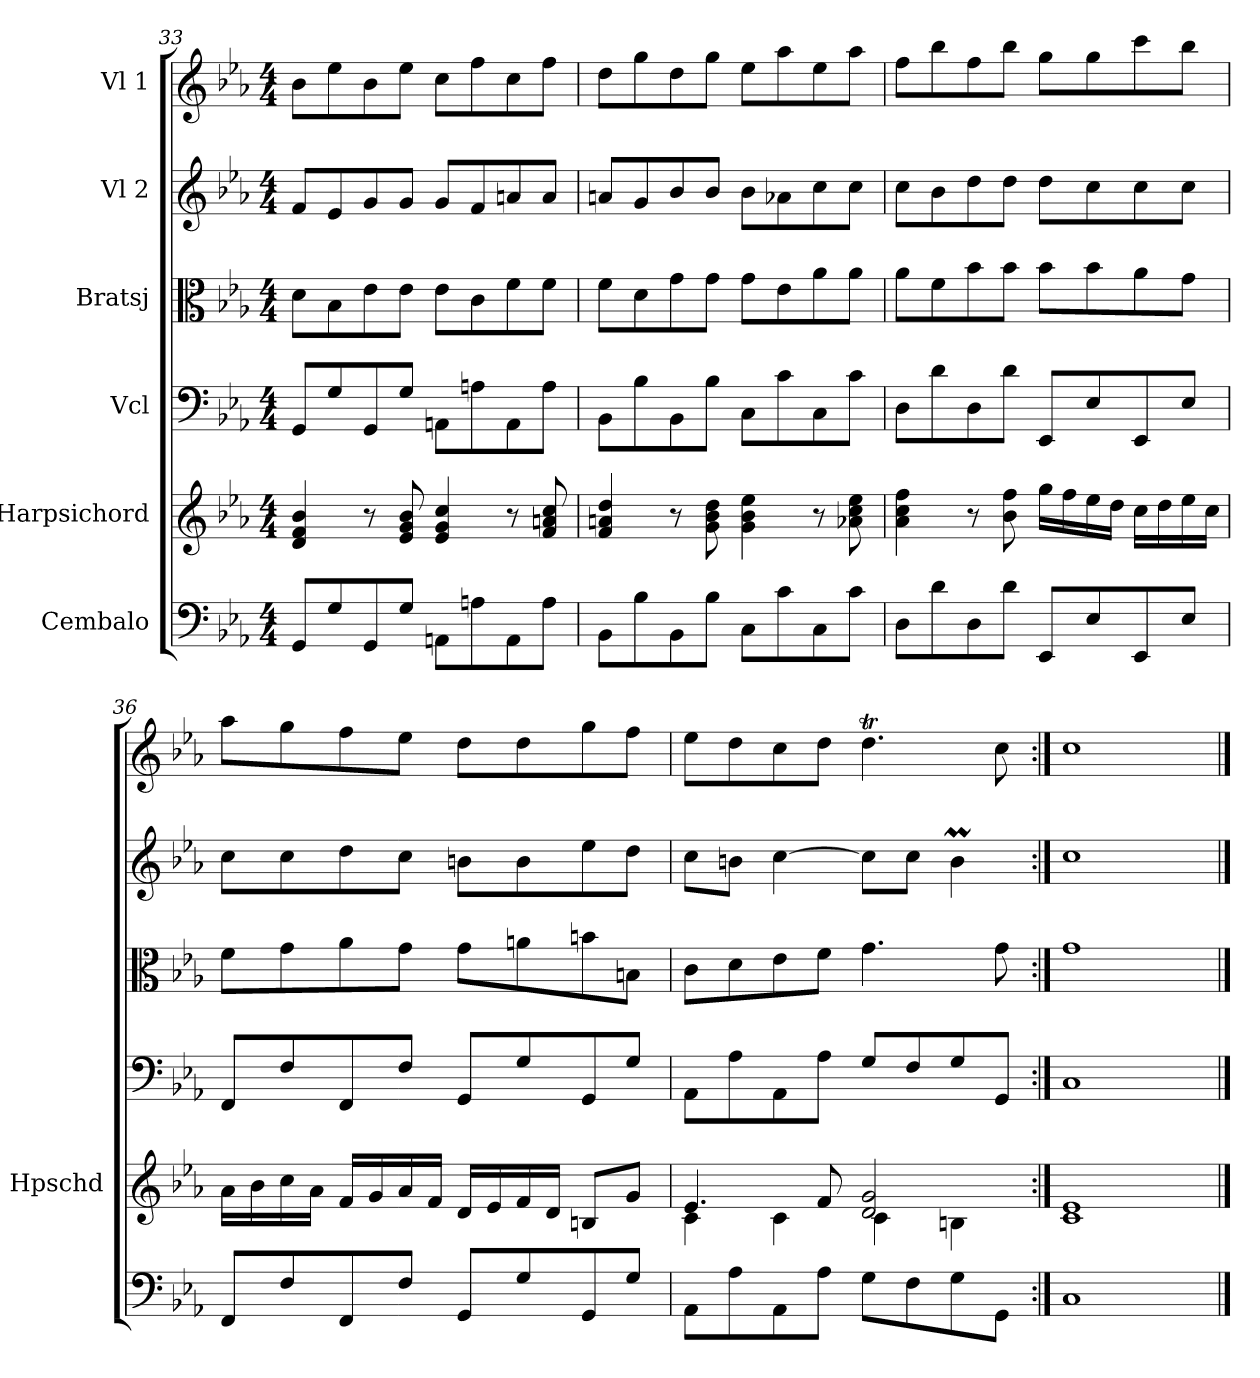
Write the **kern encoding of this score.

**kern	**kern	**kern	**kern	**kern	**kern
*part6	*part5	*part4	*part3	*part2	*part1
*staff6	*staff5	*staff4	*staff3	*staff2	*staff1
*I"Cembalo	*I"Harpsichord	*I"Vcl	*I"Bratsj	*I"Vl 2	*I"Vl 1
*	*I'Hpschd	*	*	*	*
!!LO:PB:g=z
*clefF4	*clefG2	*clefF4	*clefC3	*clefG2	*clefG2
*k[b-e-a-]	*k[b-e-a-]	*k[b-e-a-]	*k[b-e-a-]	*k[b-e-a-]	*k[b-e-a-]
*M4/4	*M4/4	*M4/4	*M4/4	*M4/4	*M4/4
=33	=33	=33	=33	=33	=33
8GG/L	4d/ 4f/ 4b-/	8GG/L	8d\L	8f/L	8b-\L
8G/	.	8G/	8B-\	8e-/	8ee-\
8GG/	8r	8GG/	8e-\	8g/	8b-\
8G/J	8e-/ 8g/ 8b-/	8G/J	8e-\J	8g/J	8ee-\J
8AAn\L	4e-/ 4g/ 4cc/	8AAn\L	8e-\L	8g/L	8cc\L
8An\	.	8An\	8c\	8f/	8ff\
8AA\	8r	8AA\	8f\	8an/	8cc\
8A\J	8f/ 8an/ 8cc/	8A\J	8f\J	8a/J	8ff\J
=34	=34	=34	=34	=34	=34
8BB-\L	4f/ 4an/ 4dd/	8BB-\L	8f\L	8an/L	8dd\L
8B-\	.	8B-\	8d\	8g/	8gg\
8BB-\	8r	8BB-\	8g\	8b-/	8dd\
8B-\J	8g\ 8b-\ 8dd\	8B-\J	8g\J	8b-/J	8gg\J
8C\L	4g\ 4b-\ 4ee-\	8C\L	8g\L	8b-\L	8ee-\L
8c\	.	8c\	8e-\	8a-X\	8aa-\
8C\	8r	8C\	8a-\	8cc\	8ee-\
8c\J	8a-X\ 8cc\ 8ee-\	8c\J	8a-\J	8cc\J	8aa-\J
=35	=35	=35	=35	=35	=35
8D\L	4a-\ 4cc\ 4ff\	8D\L	8a-\L	8cc\L	8ff\L
8d\	.	8d\	8f\	8b-\	8bb-\
8D\	8r	8D\	8b-\	8dd\	8ff\
8d\J	8b-\ 8ff\	8d\J	8b-\J	8dd\J	8bb-\J
8EE-/L	16gg\LL	8EE-/L	8b-\L	8dd\L	8gg\L
.	16ff\	.	.	.	.
8E-/	16ee-\	8E-/	8b-\	8cc\	8gg\
.	16dd\JJ	.	.	.	.
8EE-/	16cc\LL	8EE-/	8a-\	8cc\	8ccc\
.	16dd\	.	.	.	.
8E-/J	16ee-\	8E-/J	8g\J	8cc\J	8bb-\J
.	16cc\JJ	.	.	.	.
!!LO:LB:g=z
=36	=36	=36	=36	=36	=36
8FF/L	16a-\LL	8FF/L	8f\L	8cc\L	8aa-\L
.	16b-\	.	.	.	.
8F/	16cc\	8F/	8g\	8cc\	8gg\
.	16a-\JJ	.	.	.	.
8FF/	16f/LL	8FF/	8a-\	8dd\	8ff\
.	16g/	.	.	.	.
8F/J	16a-/	8F/J	8g\J	8cc\J	8ee-\J
.	16f/JJ	.	.	.	.
8GG/L	16d/LL	8GG/L	8g\L	8bn\L	8dd\L
.	16e-/	.	.	.	.
8G/	16f/	8G/	8an\	8b\	8dd\
.	16d/JJ	.	.	.	.
8GG/	8Bn/L	8GG/	8bn\	8ee-\	8gg\
8G/J	8g/J	8G/J	8Bn\J	8dd\J	8ff\J
=37	=37	=37	=37	=37	=37
*	*^	*	*	*	*
8AA-\L	4.e-/	4c\	8AA-\L	8c\L	8cc\L	8ee-\L
8A-\	.	.	8A-\	8d\	8bn\J	8dd\
8AA-\	.	4c\	8AA-\	8e-\	[4cc\	8cc\
8A-\J	8f/	.	8A-\J	8f\J	.	8dd\J
8G\L	2d/ 2g/	4c\	8G/L	4.g\	8cc\L]	4.ddt\
8F\	.	.	8F/	.	8cc\J	.
8G\	.	4Bn\	8G/	.	4bm\	.
8GG\J	.	.	8GG/J	8g\	.	8cc\
*	*v	*v	*	*	*	*
=38:|!	=38:|!	=38:|!	=38:|!	=38:|!	=38:|!
1C	1c 1e-	1C	1g	1cc	1cc
==	==	==	==	==	==
*-	*-	*-	*-	*-	*-
